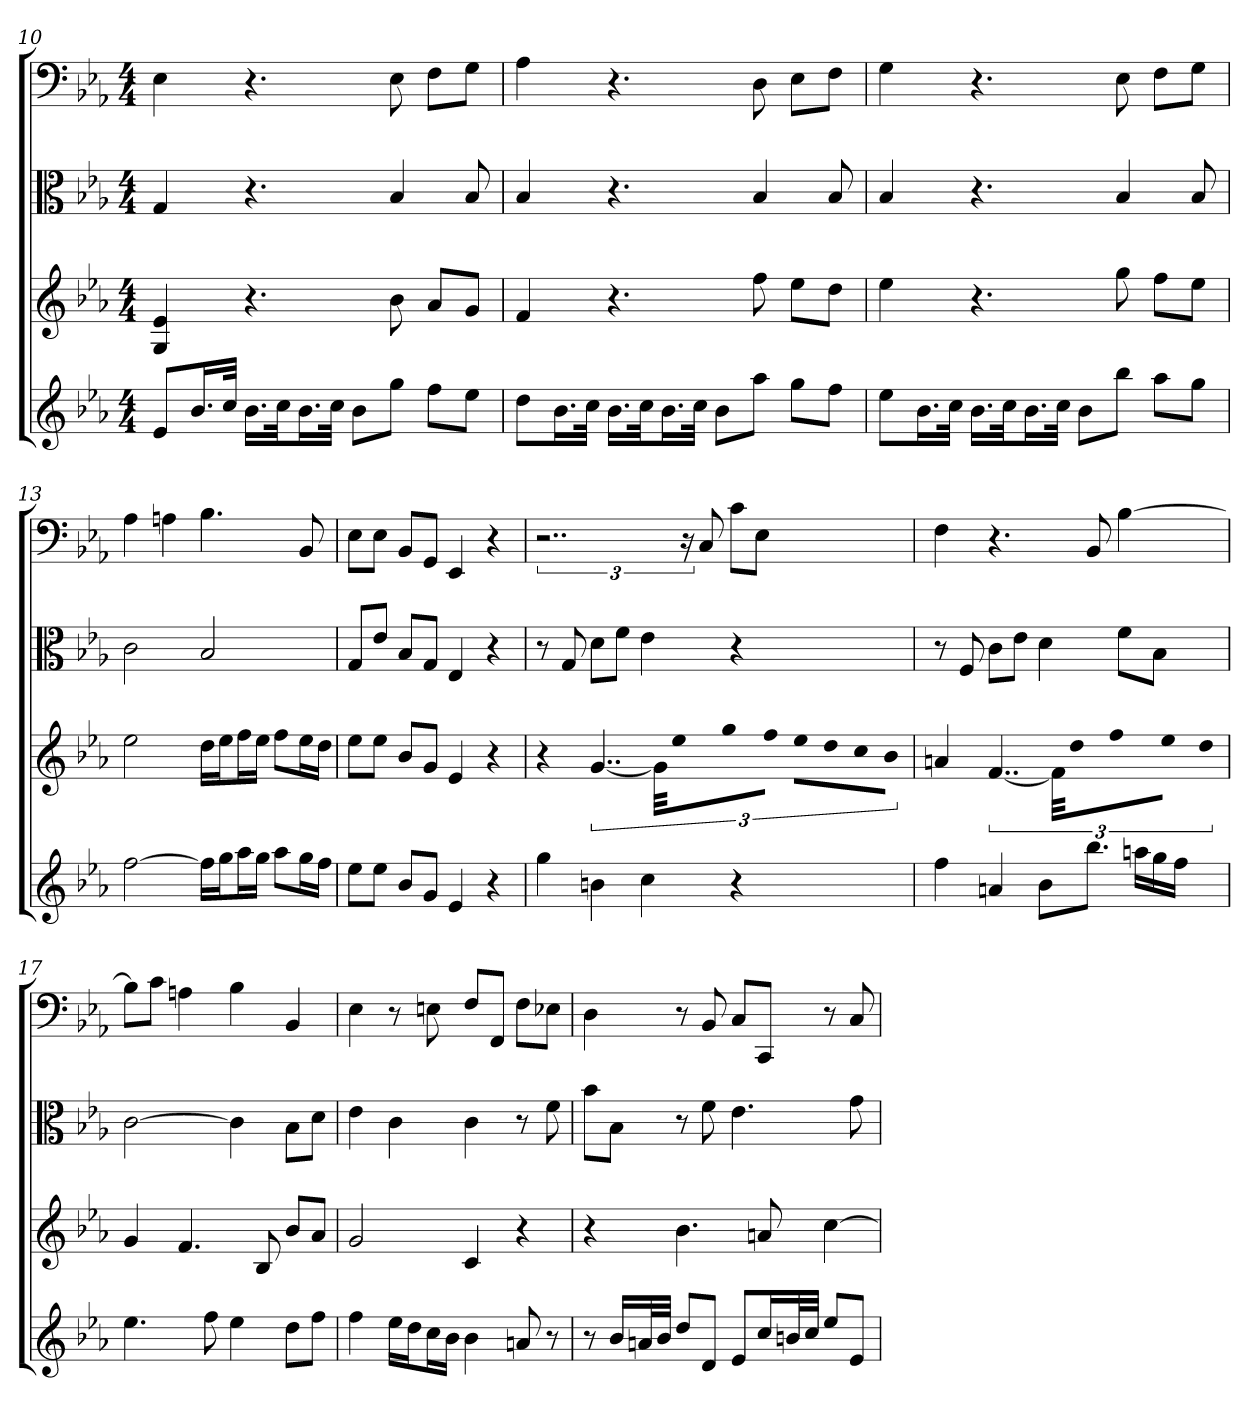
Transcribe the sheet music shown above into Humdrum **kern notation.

**kern	**kern	**kern	**kern
*part4	*part3	*part2	*part1
*staff4	*staff3	*staff2	*staff1
*	*	*clefC3	*clefF4
*k[b-e-a-]	*k[b-e-a-]	*k[b-e-a-]	*k[b-e-a-]
*E-:	*E-:	*E-:	*E-:
*M4/4	*M4/4	*M4/4	*M4/4
=10	=10	=10	=10
8e-L	4G 4e-	4G	4E-
16.b-L	.	.	.
32ccJJk	.	.	.
16.b-LL	4.r	4.r	4.r
32ccJk	.	.	.
16.b-L	.	.	.
32ccJJk	.	.	.
8b-L	.	.	.
8ggJ	8b-	4B-	8E-
8ffL	8a-L	.	8F\L
8ee-J	8gJ	8B-	8G\J
=11	=11	=11	=11
8ddL	4f	4B-	4A-
16.b-L	.	.	.
32ccJJk	.	.	.
16.b-LL	4.r	4.r	4.r
32ccJk	.	.	.
16.b-L	.	.	.
32ccJJk	.	.	.
8b-L	.	.	.
8aa-J	8ff	4B-	8D
8ggL	8ee-L	.	8E-\L
8ffJ	8ddJ	8B-	8F\J
=12	=12	=12	=12
8ee-L	4ee-	4B-	4G
16.b-L	.	.	.
32ccJJk	.	.	.
16.b-LL	4.r	4.r	4.r
32ccJk	.	.	.
16.b-L	.	.	.
32ccJJk	.	.	.
8b-L	.	.	.
8bb-J	8gg	4B-	8E-
8aa-L	8ffL	.	8F\L
8ggJ	8ee-J	8B-	8G\J
=13	=13	=13	=13
[2ff	2ee-	2c	4A-
.	.	.	4An
16ffLL]	16ddLL	2B-	4.B-
16ggJ	16ee-J	.	.
16aa-L	16ffL	.	.
16ggJJ	16ee-JJ	.	.
8aa-L	8ffL	.	.
16ggL	16ee-L	.	8BB-
16ffJJ	16ddJJ	.	.
=14	=14	=14	=14
8ee-L	8ee-L	8G/L	8E-\L
8ee-J	8ee-J	8e-/J	8E-\J
8b-L	8b-L	8B-/L	8BB-/L
8gJ	8gJ	8G/J	8GG/J
4e-	4e-	4E-	4EE-
4r	4r	4r	4r
=15	=15	=15	=15
4gg	4r	8r	3..r
.	.	8G	.
4bn	[6..g	8d\L	.
.	.	8f\J	.
4cc	.	4e-	.
.	48gKLL]	.	.
.	16ee-J	.	.
.	.	.	24r
.	16ggL	.	8C
.	16ffJJ	.	.
4r	16ee-LL	4r	8c\L
.	16ddJ	.	.
.	16ccL	.	8E-\J
.	16b-JJ	.	.
=16	=16	=16	=16
4ff	4an	8r	4F
.	.	8F	.
4an	[6..f	8c\L	4.r
.	.	8e-\J	.
8b-L	.	4d	.
.	48fKLL]	.	.
.	16ddJ	.	.
8.bb-J	16ffL	.	8BB-
.	16ee-JJ	.	.
.	4dd	8f\L	[4B-
16aanLL	.	.	.
16gg	.	8B-\J	.
16ffJJ	.	.	.
=17	=17	=17	=17
4.ee-	4g	[2c	8B-\L]
.	.	.	8c\J
.	4.f	.	4An
8ff	.	.	.
4ee-	.	4c]	4B-
.	8B-	.	.
8ddL	8b-L	8B-\L	4BB-
8ffJ	8a-J	8d\J	.
=18	=18	=18	=18
4ff	2g	4e-	4E-
16ee-LL	.	4c	8r
16ddJ	.	.	.
16ccL	.	.	8En
16b-JJ	.	.	.
4b-	4c	4c	8F/L
.	.	.	8FF/J
8an	4r	8r	8F\L
8r	.	8f	8E-X\J
=19	=19	=19	=19
8r	4r	8b-\L	4D
16b-LL	.	8B-\J	.
32anL	.	.	.
32b-JJJ	.	.	.
8ddL	4.b-	8r	8r
8dJ	.	8f	8BB-
8e-L	.	4.e-	8C/L
16ccL	8an	.	8CC/J
32bnL	.	.	.
32ccJJJ	.	.	.
8ee-L	[4cc	.	8r
8e-J	.	8g	8C
=	=	=	=
*-	*-	*-	*-
